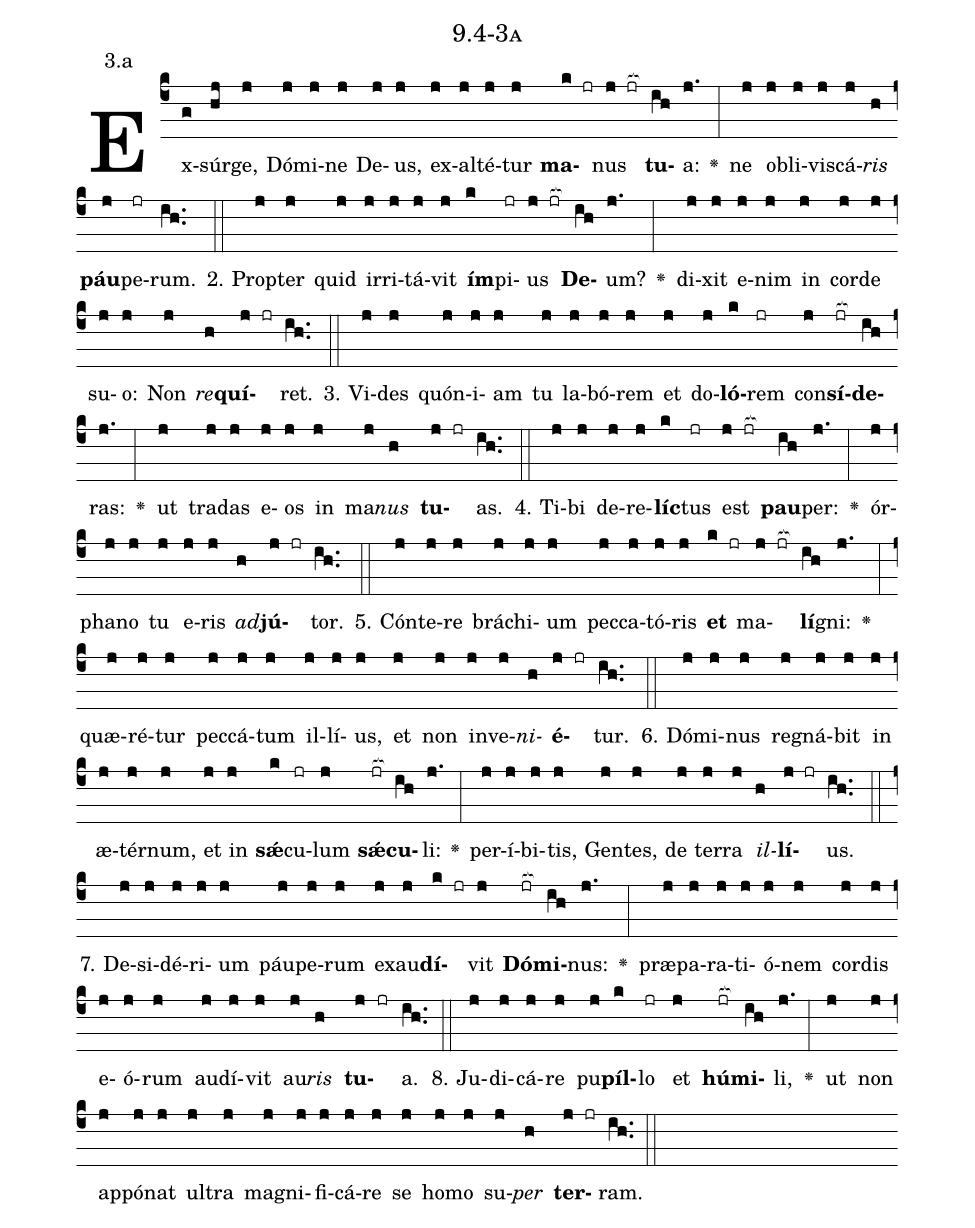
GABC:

name: 9.4-3a;
annotation: 3.a;
%%
(c4)Ex(g)súr(hj)ge,(j) Dó(j)mi(j)ne(j) De(j)us,(j) ex(j)al(j)té(j)tur(j) <b>ma</b>(k jr)nus(j jr[ocb:1{]) <b>tu</b>(ih[ocb:0}])a:(j.) <v>\greheightstar</v>(:) ne(j) ob(j)li(j)vis(j)cá(j)<i>ris</i>(h) <b>páu</b>(j)pe(jr)rum.(ih..) (::)
2. Prop(j)ter(j) quid(j) ir(j)ri(j)tá(j)vit(j) <b>ím</b>(k)pi(jr)us(j jr[ocb:1{]) <b>De</b>(ih[ocb:0}])um?(j.) <v>\greheightstar</v>(:) di(j)xit(j) e(j)nim(j) in(j) cor(j)de(j) su(j)o:(j) Non(j) <i>re</i>(h)<b>quí</b>(j jr)ret.(ih..) (::)
3. Vi(j)des(j) quón(j)i(j)am(j) tu(j) la(j)bó(j)rem(j) et(j) do(j)<b>ló</b>(k)rem(jr) con(j)<b>sí</b>(jr[ocb:1{])<b>de</b>(ih[ocb:0}])ras:(j.) <v>\greheightstar</v>(:) ut(j) tra(j)das(j) e(j)os(j) in(j) ma(j)<i>nus</i>(h) <b>tu</b>(j jr)as.(ih..) (::)
4. Ti(j)bi(j) de(j)re(j)<b>líc</b>(k)tus(jr) est(j jr[ocb:1{]) <b>pau</b>(ih[ocb:0}])per:(j.) <v>\greheightstar</v>(:) ór(j)pha(j)no(j) tu(j) e(j)ris(j) <i>ad</i>(h)<b>jú</b>(j jr)tor.(ih..) (::)
5. Cón(j)te(j)re(j) brá(j)chi(j)um(j) pec(j)ca(j)tó(j)ris(j) <b>et</b>(k jr) ma(j jr[ocb:1{])<b>lí</b>(ih[ocb:0}])gni:(j.) <v>\greheightstar</v>(:) quæ(j)ré(j)tur(j) pec(j)cá(j)tum(j) il(j)lí(j)us,(j) et(j) non(j) in(j)ve(j)<i>ni</i>(h)<b>é</b>(j jr)tur.(ih..) (::)
6. Dó(j)mi(j)nus(j) re(j)gná(j)bit(j) in(j) æ(j)tér(j)num,(j) et(j) in(j) <b>sǽ</b>(k)cu(jr)lum(j) <b>sǽ</b>(jr[ocb:1{])<b>cu</b>(ih[ocb:0}])li:(j.) <v>\greheightstar</v>(:) per(j)í(j)bi(j)tis,(j) Gen(j)tes,(j) de(j) ter(j)ra(j) <i>il</i>(h)<b>lí</b>(j jr)us.(ih..) (::)
7. De(j)si(j)dé(j)ri(j)um(j) páu(j)pe(j)rum(j) ex(j)au(j)<b>dí</b>(k jr)vit(j) <b>Dó</b>(jr[ocb:1{])<b>mi</b>(ih[ocb:0}])nus:(j.) <v>\greheightstar</v>(:) præ(j)pa(j)ra(j)ti(j)ó(j)nem(j) cor(j)dis(j) e(j)ó(j)rum(j) au(j)dí(j)vit(j) au(j)<i>ris</i>(h) <b>tu</b>(j jr)a.(ih..) (::)
8. Ju(j)di(j)cá(j)re(j) pu(j)<b>píl</b>(k)lo(jr) et(j) <b>hú</b>(jr[ocb:1{])<b>mi</b>(ih[ocb:0}])li,(j.) <v>\greheightstar</v>(:) ut(j) non(j) ap(j)pó(j)nat(j) ul(j)tra(j) ma(j)gni(j)fi(j)cá(j)re(j) se(j) ho(j)mo(j) su(j)<i>per</i>(h) <b>ter</b>(j jr)ram.(ih..) (::)
